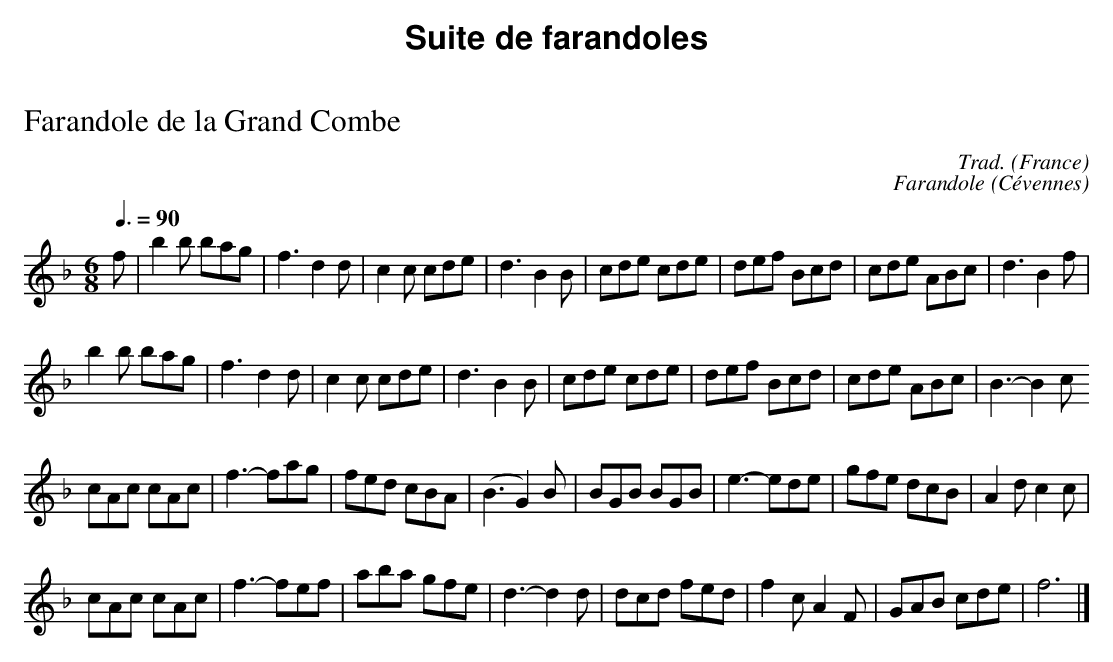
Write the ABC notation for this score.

X:1
T:Farandole de la Grand Combe
O:France
C:Trad.
M:6/8
Q:3/8=90
K:Fmajor
f|b2b bag|f3 d2d|c2c cde|d3 B2B|cde cde|def Bcd|cde ABc|d3 B2f|
b2b bag|f3 d2d|c2c cde|d3 B2B|cde cde|def Bcd|cde ABc|B3-B2c
cAc cAc|f3- fag|fed cBA|(B3 G2)B|BGB BGB|e3- ede|gfe dcB|A2d c2c|
cAc cAc|f3- fef|aba gfe|d3- d2d|dcd fed|f2c A2F|GAB cde|f6|]
